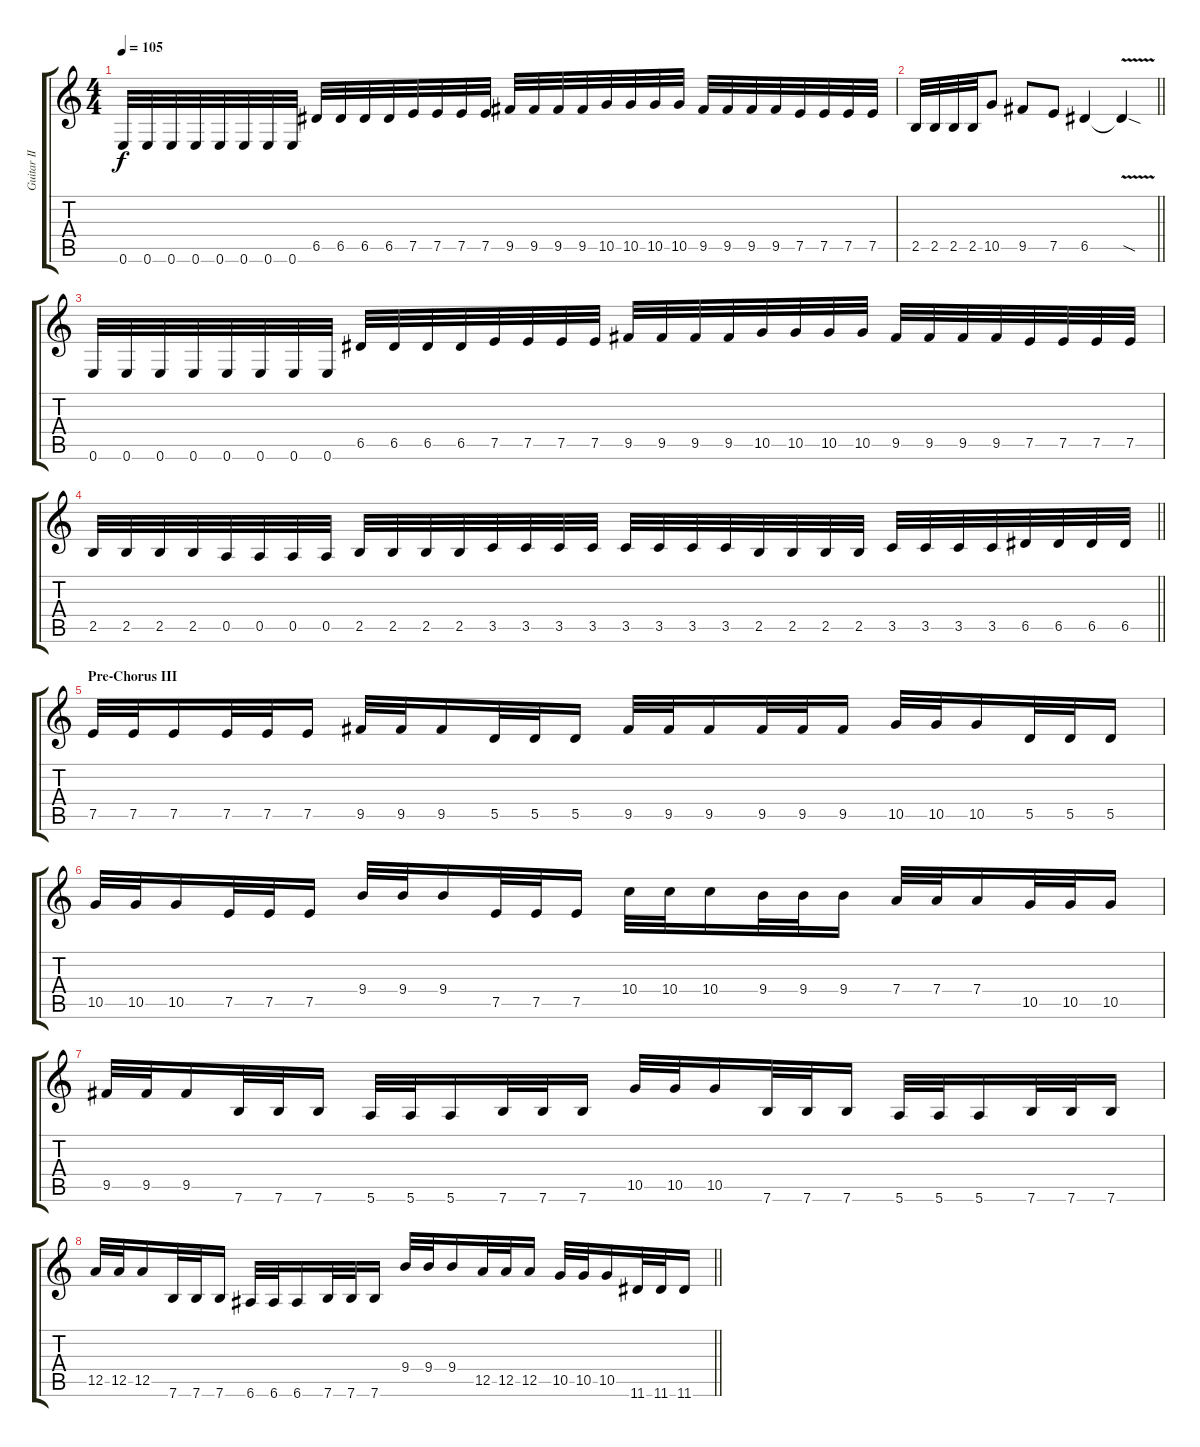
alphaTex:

\track ("Guitar II" "Guitar II") {instrument distortionguitar}
\staff {score tabs}
\tuning (E4 B3 G3 D3 A2 E2) {hide}
\ts (4 4)
\tempo 105
\clef g2
\ks c
0.6.32{dy f} 0.6.32 0.6.32 0.6.32 0.6.32 0.6.32 0.6.32 0.6.32 6.5.32 6.5.32 6.5.32 6.5.32 7.5.32 7.5.32 7.5.32 7.5.32 9.5.32 9.5.32 9.5.32 9.5.32 10.5.32 10.5.32 10.5.32 10.5.32 9.5.32 9.5.32 9.5.32 9.5.32 7.5.32 7.5.32 7.5.32 7.5.32 |
\barLineRight lightlight
2.5.32 2.5.32 2.5.32 2.5.32 10.5.8 9.5.8 7.5.8 6.5.4 6.5{v sod t}.4 |
0.6.32 0.6.32 0.6.32 0.6.32 0.6.32 0.6.32 0.6.32 0.6.32 6.5.32 6.5.32 6.5.32 6.5.32 7.5.32 7.5.32 7.5.32 7.5.32 9.5.32 9.5.32 9.5.32 9.5.32 10.5.32 10.5.32 10.5.32 10.5.32 9.5.32 9.5.32 9.5.32 9.5.32 7.5.32 7.5.32 7.5.32 7.5.32 |
\barLineRight lightlight
2.5.32 2.5.32 2.5.32 2.5.32 0.5.32 0.5.32 0.5.32 0.5.32 2.5.32 2.5.32 2.5.32 2.5.32 3.5.32 3.5.32 3.5.32 3.5.32 3.5.32 3.5.32 3.5.32 3.5.32 2.5.32 2.5.32 2.5.32 2.5.32 3.5.32 3.5.32 3.5.32 3.5.32 6.5.32 6.5.32 6.5.32 6.5.32 |
\section ("" "Pre-Chorus III")
7.5.32 7.5.32 7.5.16 7.5.32 7.5.32 7.5.16 9.5.32 9.5.32 9.5.16 5.5.32 5.5.32 5.5.16 9.5.32 9.5.32 9.5.16 9.5.32 9.5.32 9.5.16 10.5.32 10.5.32 10.5.16 5.5.32 5.5.32 5.5.16 |
10.5.32 10.5.32 10.5.16 7.5.32 7.5.32 7.5.16 9.4.32 9.4.32 9.4.16 7.5.32 7.5.32 7.5.16 10.4.32 10.4.32 10.4.16 9.4.32 9.4.32 9.4.16 7.4.32 7.4.32 7.4.16 10.5.32 10.5.32 10.5.16 |
9.5.32 9.5.32 9.5.16 7.6.32 7.6.32 7.6.16 5.6.32 5.6.32 5.6.16 7.6.32 7.6.32 7.6.16 10.5.32 10.5.32 10.5.16 7.6.32 7.6.32 7.6.16 5.6.32 5.6.32 5.6.16 7.6.32 7.6.32 7.6.16 |
\barLineRight lightlight
12.5.32 12.5.32 12.5.16 7.6.32 7.6.32 7.6.16 6.6.32 6.6.32 6.6.16 7.6.32 7.6.32 7.6.16 9.4.32 9.4.32 9.4.16 12.5.32 12.5.32 12.5.16 10.5.32 10.5.32 10.5.16 11.6.32 11.6.32 11.6.16
